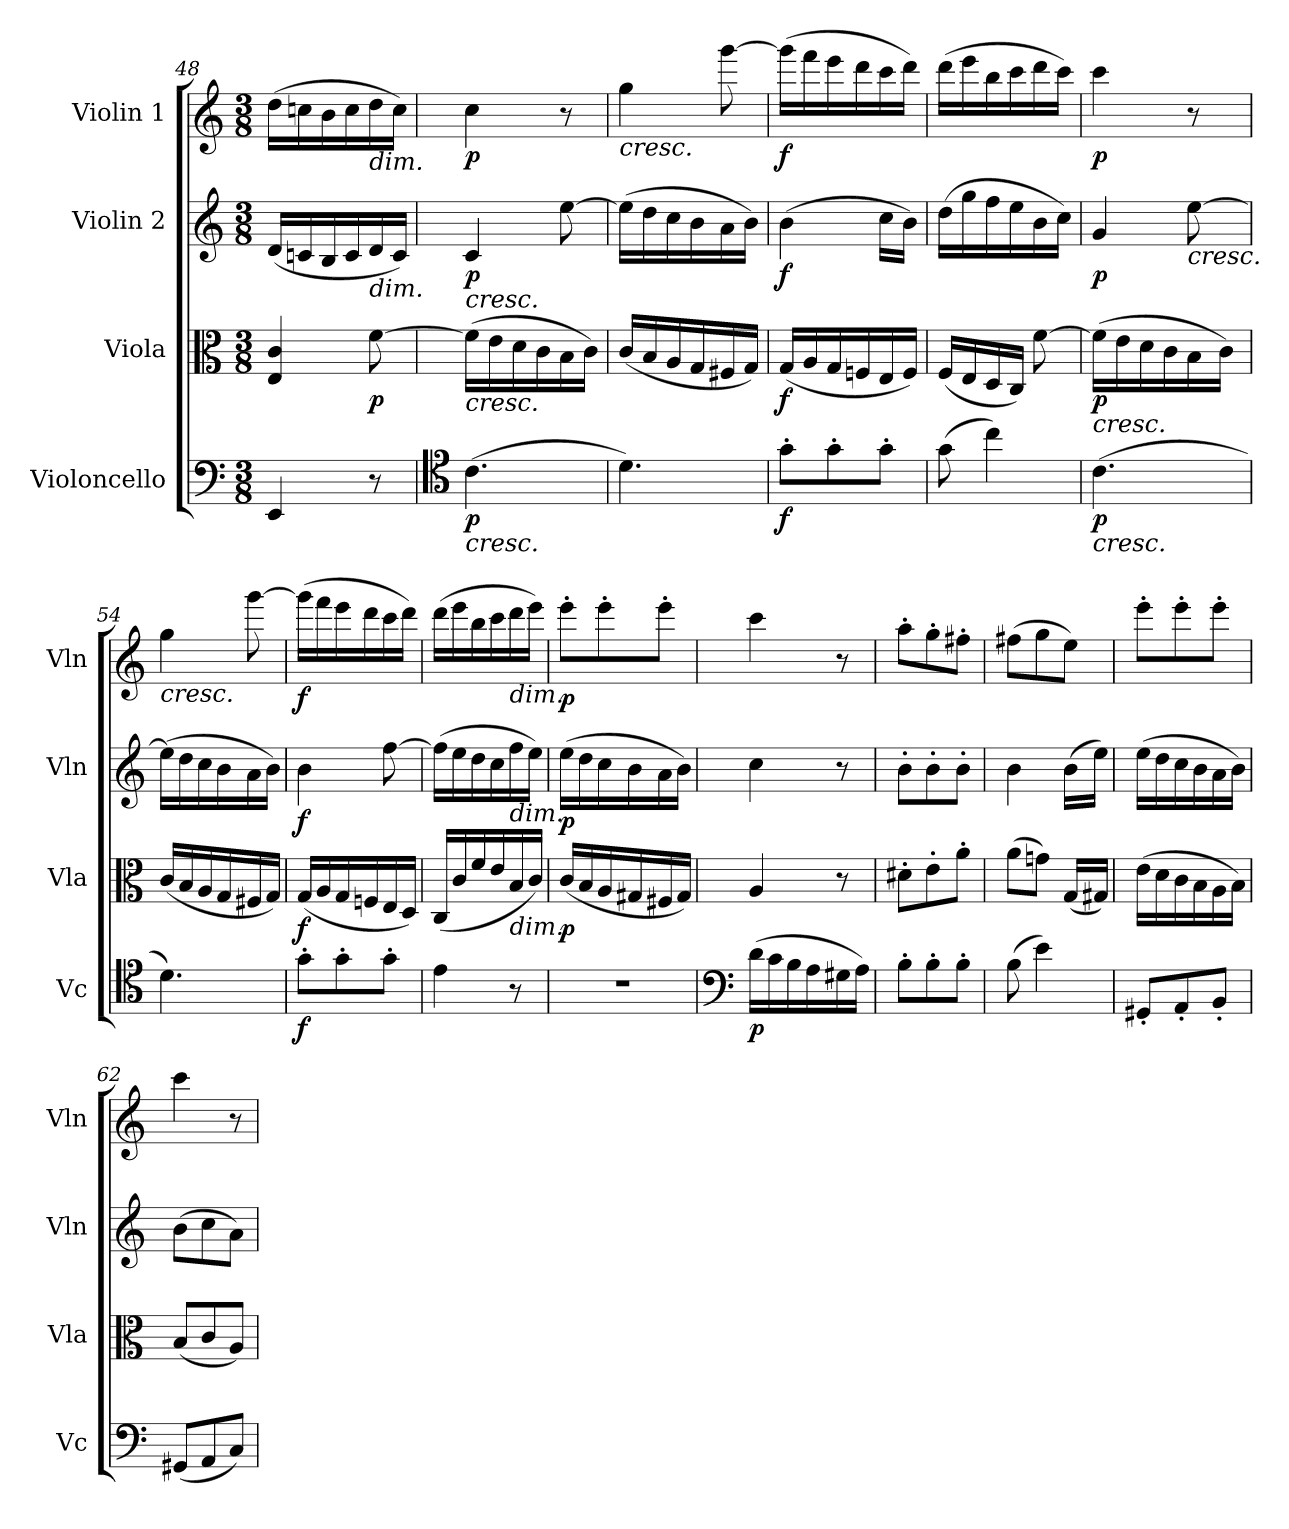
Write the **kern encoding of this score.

**kern	**dynam	**kern	**dynam	**kern	**dynam	**kern	**dynam
*part4	*part4	*part3	*part3	*part2	*part2	*part1	*part1
*staff4	*staff4	*staff3	*staff3	*staff2	*staff2	*staff1	*staff1
*I"Violoncello	*	*I"Viola	*	*I"Violin 2	*	*I"Violin 1	*
*I'Vc	*	*I'Vla	*	*I'Vln	*	*I'Vln	*
*clefF4	*	*clefC3	*	*clefG2	*	*clefG2	*
*k[]	*	*k[]	*	*k[]	*	*k[]	*
*M3/8	*	*M3/8	*	*M3/8	*	*M3/8	*
=48	=48	=48	=48	=48	=48	=48	=48
4EE/	.	4E/ 4c/	.	(16d/LL	.	(16dd\LL	.
.	.	.	.	16cn/	.	16ccn\	.
.	.	.	.	16B/	.	16b\	.
.	.	.	.	16c/	.	16cc\	.
!	!	!	!	!	!	!LO:TX:b:i:t=dim.	!
!	!	!	!	!LO:TX:b:i:t=dim.	!	!	!
!	!	!	!LO:DY:b	!	!	!	!
8r	.	[8f\	p	16d/	.	16dd\	.
.	.	.	.	16c/JJ)	.	16cc\JJ)	.
=49	=49	=49	=49	=49	=49	=49	=49
*clefC4	*	*	*	*	*	*	*
!	!	!	!	!LO:TX:b:i:t=cresc.	!	!	!
!	!	!LO:TX:b:i:t=cresc.	!	!	!	!	!
!LO:TX:b:i:t=cresc.	!	!	!	!	!	!	!
!	!LO:DY:b	!	!	!	!LO:DY:b	!	!LO:DY:b
(4.c\	p	(16f\LL]	.	4c/	p	4cc\	p
.	.	16e\	.	.	.	.	.
.	.	16d\	.	.	.	.	.
.	.	16c\	.	.	.	.	.
.	.	16B\	.	[8ee\	.	8r	.
.	.	16c\JJ)	.	.	.	.	.
!!LO:PB:g=z
=50	=50	=50	=50	=50	=50	=50	=50
!	!	!	!	!	!	!LO:TX:b:i:t=cresc.	!
4.d\)	.	(16c/LL	.	(16ee\LL]	.	4gg\	.
.	.	16B/	.	16dd\	.	.	.
.	.	16A/	.	16cc\	.	.	.
.	.	16G/	.	16b\	.	.	.
.	.	16F#X/	.	16a\	.	[8ggg\	.
.	.	16G/JJ)	.	16b\JJ)	.	.	.
=51	=51	=51	=51	=51	=51	=51	=51
!	!LO:DY:b	!	!LO:DY:b	!	!LO:DY:b	!	!LO:DY:b
8g'\L	f	(16G/LL	f	(4b\	f	(16ggg\LL]	f
.	.	16A/	.	.	.	16fff\	.
8g'\	.	16G/	.	.	.	16eee\	.
.	.	16Fn/	.	.	.	16ddd\	.
8g'\J	.	16E/	.	16cc\LL	.	16ccc\	.
.	.	16F/JJ)	.	16b\JJ)	.	16ddd\JJ)	.
!!LO:LB:g=z
=52	=52	=52	=52	=52	=52	=52	=52
(8g\	.	(16F/LL	.	(16dd\LL	.	(16ddd\LL	.
.	.	16E/	.	16gg\	.	16eee\	.
4cc\)	.	16D/	.	16ff\	.	16bb\	.
.	.	16C/JJ)	.	16ee\	.	16ccc\	.
.	.	[8f\	.	16b\	.	16ddd\	.
.	.	.	.	16cc\JJ)	.	16ccc\JJ)	.
=53	=53	=53	=53	=53	=53	=53	=53
!	!	!LO:TX:b:i:t=cresc.	!	!	!	!	!
!LO:TX:b:i:t=cresc.	!	!	!	!	!	!	!
!	!LO:DY:b	!	!LO:DY:b	!	!LO:DY:b	!	!LO:DY:b
(4.c\	p	(16f\LL]	p	4g/	p	4ccc\	p
.	.	16e\	.	.	.	.	.
.	.	16d\	.	.	.	.	.
.	.	16c\	.	.	.	.	.
!	!	!	!	!LO:TX:b:i:t=cresc.	!	!	!
.	.	16B\	.	[8ee\	.	8r	.
.	.	16c\JJ)	.	.	.	.	.
=54	=54	=54	=54	=54	=54	=54	=54
!	!	!	!	!	!	!LO:TX:b:i:t=cresc.	!
4.d\)	.	(16c/LL	.	(16ee\LL]	.	4gg\	.
.	.	16B/	.	16dd\	.	.	.
.	.	16A/	.	16cc\	.	.	.
.	.	16G/	.	16b\	.	.	.
.	.	16F#X/	.	16a\	.	[8ggg\	.
.	.	16G/JJ)	.	16b\JJ)	.	.	.
=55	=55	=55	=55	=55	=55	=55	=55
!	!LO:DY:b	!	!LO:DY:b	!	!LO:DY:b	!	!LO:DY:b
8g'\L	f	(16G/LL	f	4b\	f	(16ggg\LL]	f
.	.	16A/	.	.	.	16fff\	.
8g'\	.	16G/	.	.	.	16eee\	.
.	.	16Fn/	.	.	.	16ddd\	.
8g'\J	.	16E/	.	[8ff\	.	16ccc\	.
.	.	16D/JJ)	.	.	.	16ddd\JJ)	.
=56	=56	=56	=56	=56	=56	=56	=56
4e\	.	(16C/LL	.	(16ff\LL]	.	(16ddd\LL	.
.	.	16c/	.	16ee\	.	16eee\	.
.	.	16f/	.	16dd\	.	16bb\	.
.	.	16e/	.	16cc\	.	16ccc\	.
!	!	!	!	!	!	!LO:TX:b:i:t=dim.	!
!	!	!	!	!LO:TX:b:i:t=dim.	!	!	!
!	!	!LO:TX:b:i:t=dim.	!	!	!	!	!
8r	.	16B/	.	16ff\	.	16ddd\	.
.	.	16c/JJ)	.	16ee\JJ)	.	16eee\JJ)	.
=57	=57	=57	=57	=57	=57	=57	=57
!	!	!	!LO:DY:b	!	!LO:DY:b	!	!LO:DY:b
4.r	.	(16c/LL	p	(16ee\LL	p	8eee'\L	p
.	.	16B/	.	16dd\	.	.	.
.	.	16A/	.	16cc\	.	8eee'\	.
.	.	16G#X/	.	16b\	.	.	.
.	.	16F#X/	.	16a\	.	8eee'\J	.
.	.	16G#/JJ)	.	16b\JJ)	.	.	.
!!LO:LB:g=z
=58	=58	=58	=58	=58	=58	=58	=58
*clefF4	*	*	*	*	*	*	*
!	!LO:DY:b	!	!	!	!	!	!
(16d\LL	p	4A/	.	4cc\	.	4ccc\	.
16c\	.	.	.	.	.	.	.
16B\	.	.	.	.	.	.	.
16A\	.	.	.	.	.	.	.
16G#X\	.	8r	.	8r	.	8r	.
16A\JJ)	.	.	.	.	.	.	.
=59	=59	=59	=59	=59	=59	=59	=59
!	!LO:DY:b	!	!	!	!	!	!
!	!LO:DY:n=1:b	!	!LO:DY:b	!	!	!	!
!	!	!	!LO:DY:n=1:b	!	!LO:DY:b	!	!
!	!	!	!	!	!LO:DY:n=1:b	!	!LO:DY:b
!	!	!	!	!	!	!	!LO:DY:n=1:b
8B'\L	other-dynamics p	8d#X'\L	other-dynamics p	8b'\L	other-dynamics p	8aa'\L	other-dynamics p
8B'\	.	8e'\	.	8b'\	.	8gg'\	.
8B'\J	.	8a'\J	.	8b'\J	.	8ff#X'\J	.
!!LO:LB:g=z
=60	=60	=60	=60	=60	=60	=60	=60
(8B\	.	(8a\L	.	4b\	.	(8ff#X\L	.
4e\)	.	8gn\J)	.	.	.	8gg\	.
.	.	(16G/LL	.	(16b\LL	.	8ee\J)	.
.	.	16G#X/JJ)	.	16ee\JJ)	.	.	.
=61	=61	=61	=61	=61	=61	=61	=61
8GG#X'/L	.	(16e\LL	.	(16ee\LL	.	8eee'\L	.
.	.	16d\	.	16dd\	.	.	.
8AA'/	.	16c\	.	16cc\	.	8eee'\	.
.	.	16B\	.	16b\	.	.	.
8BB'/J	.	16A\	.	16a\	.	8eee'\J	.
.	.	16B\JJ)	.	16b\JJ)	.	.	.
=62	=62	=62	=62	=62	=62	=62	=62
(8GG#X/L	.	(8B/L	.	(8b\L	.	4ccc\	.
8AA/	.	8c/	.	8cc\	.	.	.
8C/J)	.	8A/J)	.	8a\J)	.	8r	.
=	=	=	=	=	=	=	=
*-	*-	*-	*-	*-	*-	*-	*-
